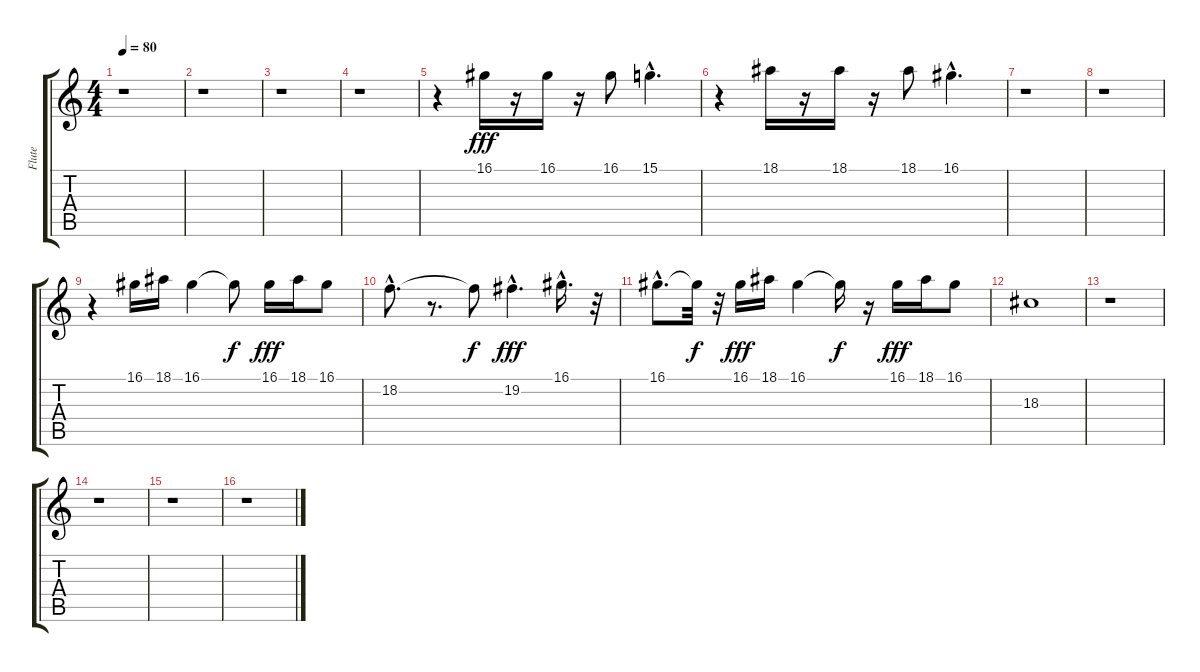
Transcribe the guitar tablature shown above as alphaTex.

\track ("Flute" "Flute") {instrument flute}
\staff {score tabs}
\tuning (E4 B3 G3 D3 A2 E2) {hide}
\ts (4 4)
\tempo 80
\clef g2
\ks c
r.1{dy fff} |
r.1 |
r.1 |
r.1 |
r.4 16.1.16 r.16 16.1.16 r.16 16.1.8 15.1{hac}.4{d} |
r.4 18.1.16 r.16 18.1.16 r.16 18.1.8 16.1{hac}.4{d} |
r.1 |
r.1 |
r.4 16.1.16 18.1.16 16.1.4 16.1{t}.8{dy f} 16.1.16{dy fff} 18.1.16 16.1.8 |
18.2{hac}.8{d} r.8{d} 18.2{t}.8{dy f} 19.2{hac}.4{d dy fff} 16.1{hac}.16{d} r.32 |
16.1{hac}.8{d} 16.1{t}.32{dy f} r.32 16.1.16{dy fff} 18.1.16 16.1.4 16.1{t}.16{dy f} r.16 16.1.16{dy fff} 18.1.16 16.1.8 |
18.3.1 |
r.1 |
r.1 |
r.1 |
r.1
